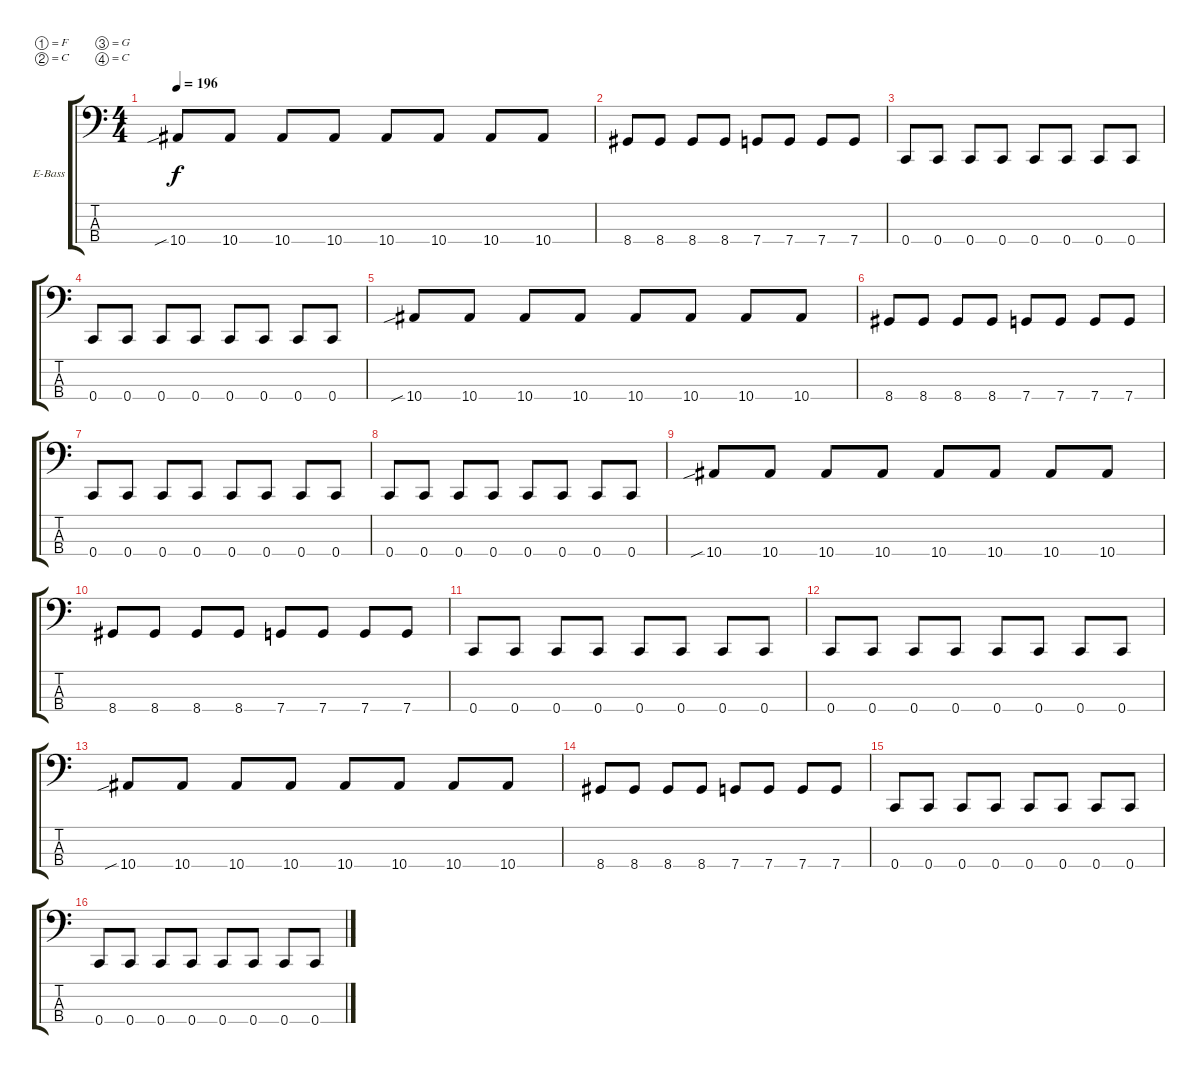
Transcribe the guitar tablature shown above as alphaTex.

\defaultSystemsLayout 4
\bracketExtendMode groupsimilarinstruments
\firstSystemTrackNameOrientation horizontal
\otherSystemsTrackNameOrientation horizontal
\track ("Bob Rock (Bass)" "E-Bass") {instrument electricbassfinger}
\staff {score tabs}
\tuning (F2 C2 G1 C1)
\ts (4 4)
\tempo 196
\clef f4
\scale
0.333333
\ks c
10.4{sib}.8{dy f} 10.4.8 10.4.8 10.4.8 10.4.8 10.4.8 10.4.8 10.4.8 |
\scale
0.333333 8.4.8 8.4.8 8.4.8 8.4.8 7.4.8 7.4.8 7.4.8 7.4.8 |
\scale
0.333333 0.4.8 0.4.8 0.4.8 0.4.8 0.4.8 0.4.8 0.4.8 0.4.8 |
\scale
0.333333 0.4.8 0.4.8 0.4.8 0.4.8 0.4.8 0.4.8 0.4.8 0.4.8 |
\scale
0.333333 10.4{sib}.8 10.4.8 10.4.8 10.4.8 10.4.8 10.4.8 10.4.8 10.4.8 |
\scale
0.333333 8.4.8 8.4.8 8.4.8 8.4.8 7.4.8 7.4.8 7.4.8 7.4.8 |
\scale
0.333333 0.4.8 0.4.8 0.4.8 0.4.8 0.4.8 0.4.8 0.4.8 0.4.8 |
\scale
0.333333 0.4.8 0.4.8 0.4.8 0.4.8 0.4.8 0.4.8 0.4.8 0.4.8 |
\scale
0.333333 10.4{sib}.8 10.4.8 10.4.8 10.4.8 10.4.8 10.4.8 10.4.8 10.4.8 |
\scale
0.333333 8.4.8 8.4.8 8.4.8 8.4.8 7.4.8 7.4.8 7.4.8 7.4.8 |
\scale
0.333333 0.4.8 0.4.8 0.4.8 0.4.8 0.4.8 0.4.8 0.4.8 0.4.8 |
\scale
0.333333 0.4.8 0.4.8 0.4.8 0.4.8 0.4.8 0.4.8 0.4.8 0.4.8 |
\scale
0.333333 10.4{sib}.8 10.4.8 10.4.8 10.4.8 10.4.8 10.4.8 10.4.8 10.4.8 |
\scale
0.333333 8.4.8 8.4.8 8.4.8 8.4.8 7.4.8 7.4.8 7.4.8 7.4.8 |
\scale
0.333333 0.4.8 0.4.8 0.4.8 0.4.8 0.4.8 0.4.8 0.4.8 0.4.8 |
\scale
0.333333 0.4.8 0.4.8 0.4.8 0.4.8 0.4.8 0.4.8 0.4.8 0.4.8
